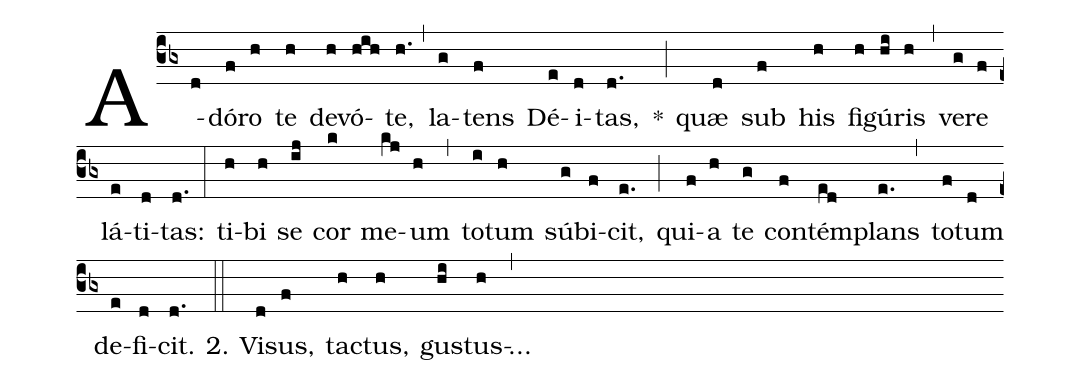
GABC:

%%
(cb3) A(d)dó(f)ro(h) te(h) de(h)vó(hih)te,(h.) (,) la(g)tens(f) Dé(e)i(d)tas,(d.) *(;) quæ(d) sub(f) his(h) fi(h)gú(hi)ris(h) (,) ve(g)re(f) lá(e)ti(d)tas:(d.) (:) ti(h)bi(h) se(ij) cor(k) me(kj)um(h) (,) to(i)tum(h) sú(g)bi(f)cit,(e.) (;) qui(f)a(h) te(g) con(f)tém(ed)plans(e.) (,) to(f)tum(d) de(e)fi(d)cit.(d.) 2.(::) Vi(d)sus,(f) tac(h)tus,(h) gus(hi)tus(h)...(,)
